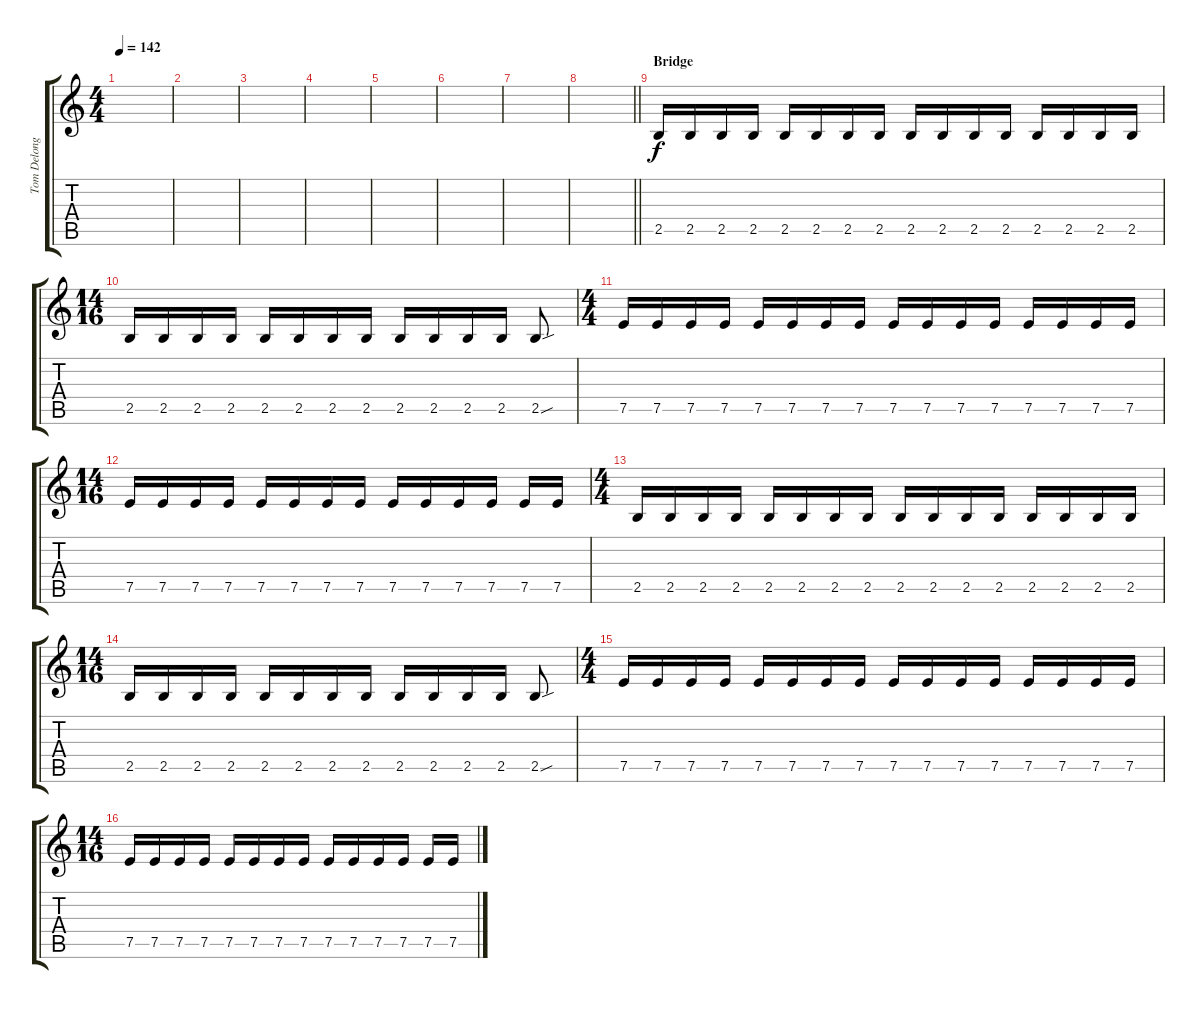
\track ("Tom Delonge - Guitar" "Tom Delong") {instrument overdrivenguitar}
\staff {score tabs}
\tuning (E4 B3 G3 D3 A2 E2) {hide}
\ts (4 4)
\tempo 142
\clef g2
\ks c
|
|
|
|
|
|
|
\barLineRight lightlight
|
\section ("" "Bridge")
2.5.16 2.5.16 2.5.16 2.5.16 2.5.16 2.5.16 2.5.16 2.5.16 2.5.16 2.5.16 2.5.16 2.5.16 2.5.16 2.5.16 2.5.16 2.5.16 |
\ts (14 16)
2.5.16 2.5.16 2.5.16 2.5.16 2.5.16 2.5.16 2.5.16 2.5.16 2.5.16 2.5.16 2.5.16 2.5.16 2.5{sou}.8 |
\ts (4 4)
7.5.16 7.5.16 7.5.16 7.5.16 7.5.16 7.5.16 7.5.16 7.5.16 7.5.16 7.5.16 7.5.16 7.5.16 7.5.16 7.5.16 7.5.16 7.5.16 |
\ts (14 16)
7.5.16 7.5.16 7.5.16 7.5.16 7.5.16 7.5.16 7.5.16 7.5.16 7.5.16 7.5.16 7.5.16 7.5.16 7.5.16 7.5.16 |
\ts (4 4)
2.5.16 2.5.16 2.5.16 2.5.16 2.5.16 2.5.16 2.5.16 2.5.16 2.5.16 2.5.16 2.5.16 2.5.16 2.5.16 2.5.16 2.5.16 2.5.16 |
\ts (14 16)
2.5.16 2.5.16 2.5.16 2.5.16 2.5.16 2.5.16 2.5.16 2.5.16 2.5.16 2.5.16 2.5.16 2.5.16 2.5{sou}.8 |
\ts (4 4)
7.5.16 7.5.16 7.5.16 7.5.16 7.5.16 7.5.16 7.5.16 7.5.16 7.5.16 7.5.16 7.5.16 7.5.16 7.5.16 7.5.16 7.5.16 7.5.16 |
\ts (14 16)
7.5.16 7.5.16 7.5.16 7.5.16 7.5.16 7.5.16 7.5.16 7.5.16 7.5.16 7.5.16 7.5.16 7.5.16 7.5.16 7.5.16
